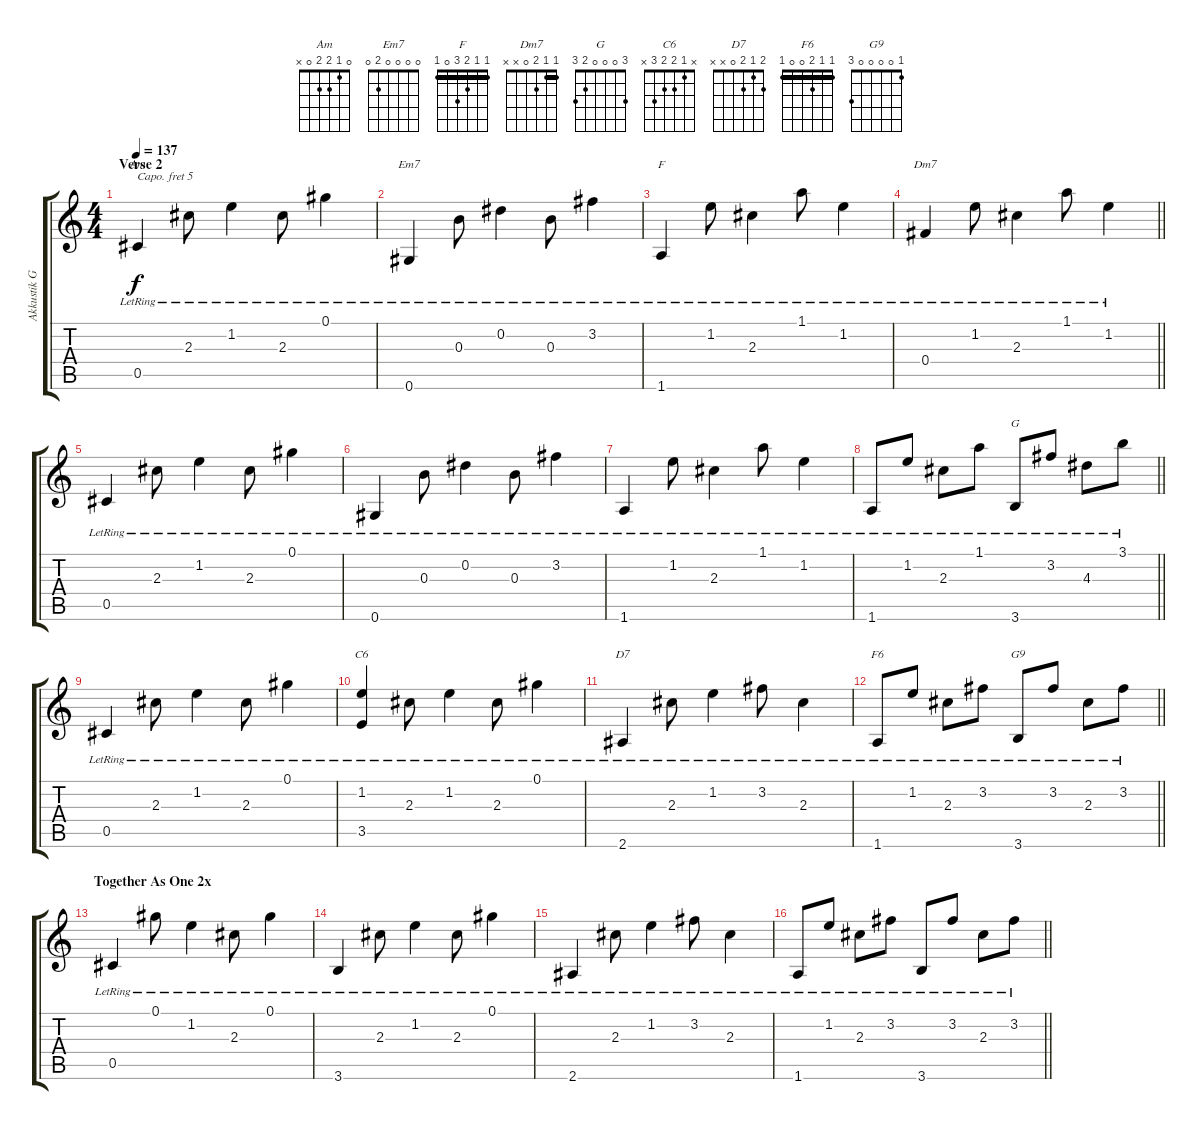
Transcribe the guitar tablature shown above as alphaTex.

\track ("Akkustik Gitarre" "Akkustik G") {instrument acousticguitarsteel}
\staff {score tabs}
\capo 5
\tuning (Eb4 Bb3 Gb3 Db3 Ab2 Eb2) {hide}
\chord ("Am" 0 1 2 2 0 x)
\chord ("Em7" 0 0 0 0 2 0)
\chord ("F" 1 1 2 3 0 1) {barre 1}
\chord ("Dm7" 1 1 2 0 x x) {barre 1}
\chord ("G" 3 0 0 0 2 3)
\chord ("C6" x 1 2 2 3 x)
\chord ("D7" 2 1 2 0 x x)
\chord ("F6" 1 1 2 0 0 1) {barre 1}
\chord ("G9" 1 0 0 0 0 3)
\ts (4 4)
\section ("" "Verse 2")
\tempo 137
\clef g2
\ks c
0.5{lr}.4{ch "Am" dy f} 2.3{lr}.8 1.2{lr}.4 2.3{lr}.8 0.1{lr}.4 |
0.6{lr}.4{ch "Em7"} 0.3{lr}.8 0.2{lr}.4 0.3{lr}.8 3.2{lr}.4 |
1.6{lr}.4{ch "F"} 1.2{lr}.8 2.3{lr}.4 1.1{lr}.8 1.2{lr}.4 |
\barLineRight lightlight
0.4{lr}.4{ch "Dm7"} 1.2{lr}.8 2.3{lr}.4 1.1{lr}.8 1.2{lr}.4 |
0.5{lr}.4 2.3{lr}.8 1.2{lr}.4 2.3{lr}.8 0.1{lr}.4 |
0.6{lr}.4 0.3{lr}.8 0.2{lr}.4 0.3{lr}.8 3.2{lr}.4 |
1.6{lr}.4 1.2{lr}.8 2.3{lr}.4 1.1{lr}.8 1.2{lr}.4 |
\barLineRight lightlight
1.6{lr}.8 1.2{lr}.8 2.3{lr}.8 1.1{lr}.8 3.6{lr}.8{ch "G"} 3.2{lr}.8 4.3{lr}.8 3.1{lr}.8 |
0.5{lr}.4 2.3{lr}.8 1.2{lr}.4 2.3{lr}.8 0.1{lr}.4 |
(1.2{lr} 3.5{lr}).4{ch "C6"} 2.3{lr}.8 1.2{lr}.4 2.3{lr}.8 0.1{lr}.4 |
2.6{lr}.4{ch "D7"} 2.3{lr}.8 1.2{lr}.4 3.2{lr}.8 2.3{lr}.4 |
\barLineRight lightlight
1.6{lr}.8{ch "F6"} 1.2{lr}.8 2.3{lr}.8 3.2{lr}.8 3.6{lr}.8{ch "G9"} 3.2{lr}.8 2.3{lr}.8 3.2{lr}.8 |
\section ("" "Together As One 2x")
0.5{lr}.4 0.1{lr}.8 1.2{lr}.4 2.3{lr}.8 0.1{lr}.4 |
3.6{lr}.4 2.3{lr}.8 1.2{lr}.4 2.3{lr}.8 0.1{lr}.4 |
2.6{lr}.4 2.3{lr}.8 1.2{lr}.4 3.2{lr}.8 2.3{lr}.4 |
\barLineRight lightlight
1.6{lr}.8 1.2{lr}.8 2.3{lr}.8 3.2{lr}.8 3.6{lr}.8 3.2{lr}.8 2.3{lr}.8 3.2{lr}.8
